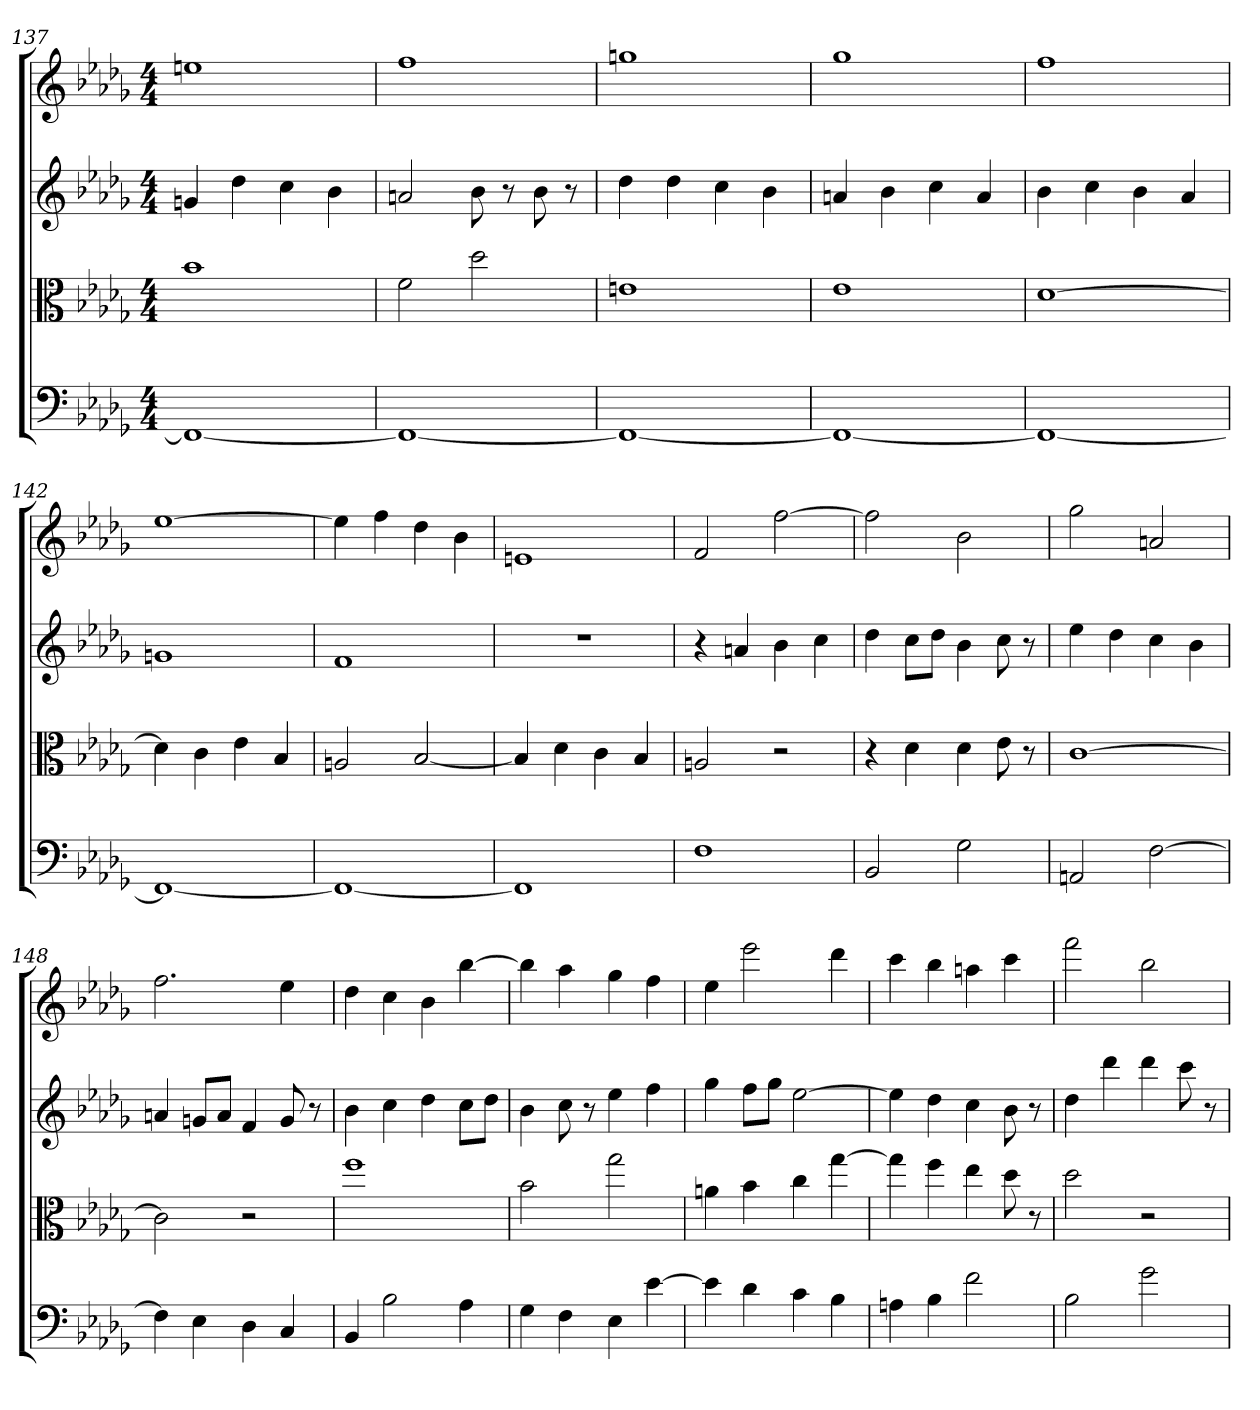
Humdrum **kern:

**kern	**kern	**kern	**kern
*part4	*part3	*part2	*part1
*staff4	*staff3	*staff2	*staff1
*clefF4	*clefC3	*clefG2	*clefG2
*k[b-e-a-d-g-]	*k[b-e-a-d-g-]	*k[b-e-a-d-g-]	*k[b-e-a-d-g-]
*b-:	*b-:	*b-:	*b-:
*M4/4	*M4/4	*M4/4	*M4/4
=137	=137	=137	=137
1FF_	1b-	4gn	1een
.	.	4dd-	.
.	.	4cc	.
.	.	4b-	.
=138	=138	=138	=138
1FF_	2f	2an	1ff
.	2dd-	8b-	.
.	.	8r	.
.	.	8b-	.
.	.	8r	.
=139	=139	=139	=139
1FF_	1en	4dd-	1ggn
.	.	4dd-	.
.	.	4cc	.
.	.	4b-	.
=140	=140	=140	=140
1FF_	1e-	4an	1gg-
.	.	4b-	.
.	.	4cc	.
.	.	4a	.
=141	=141	=141	=141
1FF_	[1d-	4b-	1ff
.	.	4cc	.
.	.	4b-	.
.	.	4a-	.
=142	=142	=142	=142
1FF_	4d-]	1gn	[1ee-
.	4c	.	.
.	4e-	.	.
.	4B-	.	.
=143	=143	=143	=143
1FF_	2An	1f	4ee-]
.	.	.	4ff
.	[2B-	.	4dd-
.	.	.	4b-
=144	=144	=144	=144
1FF]	4B-]	1r	1en
.	4d-	.	.
.	4c	.	.
.	4B-	.	.
=145	=145	=145	=145
1F	2An	4r	2f
.	.	4an	.
.	2r	4b-	[2ff
.	.	4cc	.
=146	=146	=146	=146
2BB-	4r	4dd-	2ff]
.	4d-	8cc\L	.
.	.	8dd-\J	.
2G-	4d-	4b-	2b-
.	8e-	8cc	.
.	8r	8r	.
=147	=147	=147	=147
2AAn	[1c	4ee-	2gg-
.	.	4dd-	.
[2F	.	4cc	2an
.	.	4b-	.
=148	=148	=148	=148
4F]	2c]	4an	2.ff
4E-	.	8gn/L	.
.	.	8a/J	.
4D-	2r	4f	.
4C	.	8g	4ee-
.	.	8r	.
=149	=149	=149	=149
4BB-	1ff	4b-	4dd-
2B-	.	4cc	4cc
.	.	4dd-	4b-
4A-	.	8cc\L	[4bb-
.	.	8dd-\J	.
=150	=150	=150	=150
4G-	2b-	4b-	4bb-]
4F	.	8cc	4aa-
.	.	8r	.
4E-	2gg-	4ee-	4gg-
[4e-	.	4ff	4ff
=151	=151	=151	=151
4e-]	4an	4gg-	4ee-
4d-	4b-	8ff\L	2eee-
.	.	8gg-\J	.
4c	4cc	[2ee-	.
4B-	[4gg-	.	4ddd-
=152	=152	=152	=152
4An	4gg-]	4ee-]	4ccc
4B-	4ff	4dd-	4bb-
2f	4ee-	4cc	4aan
.	8dd-	8b-	4ccc
.	8r	8r	.
=153	=153	=153	=153
2B-	2dd-	4dd-	2fff
.	.	4ddd-	.
2g-	2r	4ddd-	2bb-
.	.	8ccc	.
.	.	8r	.
=	=	=	=
*-	*-	*-	*-
